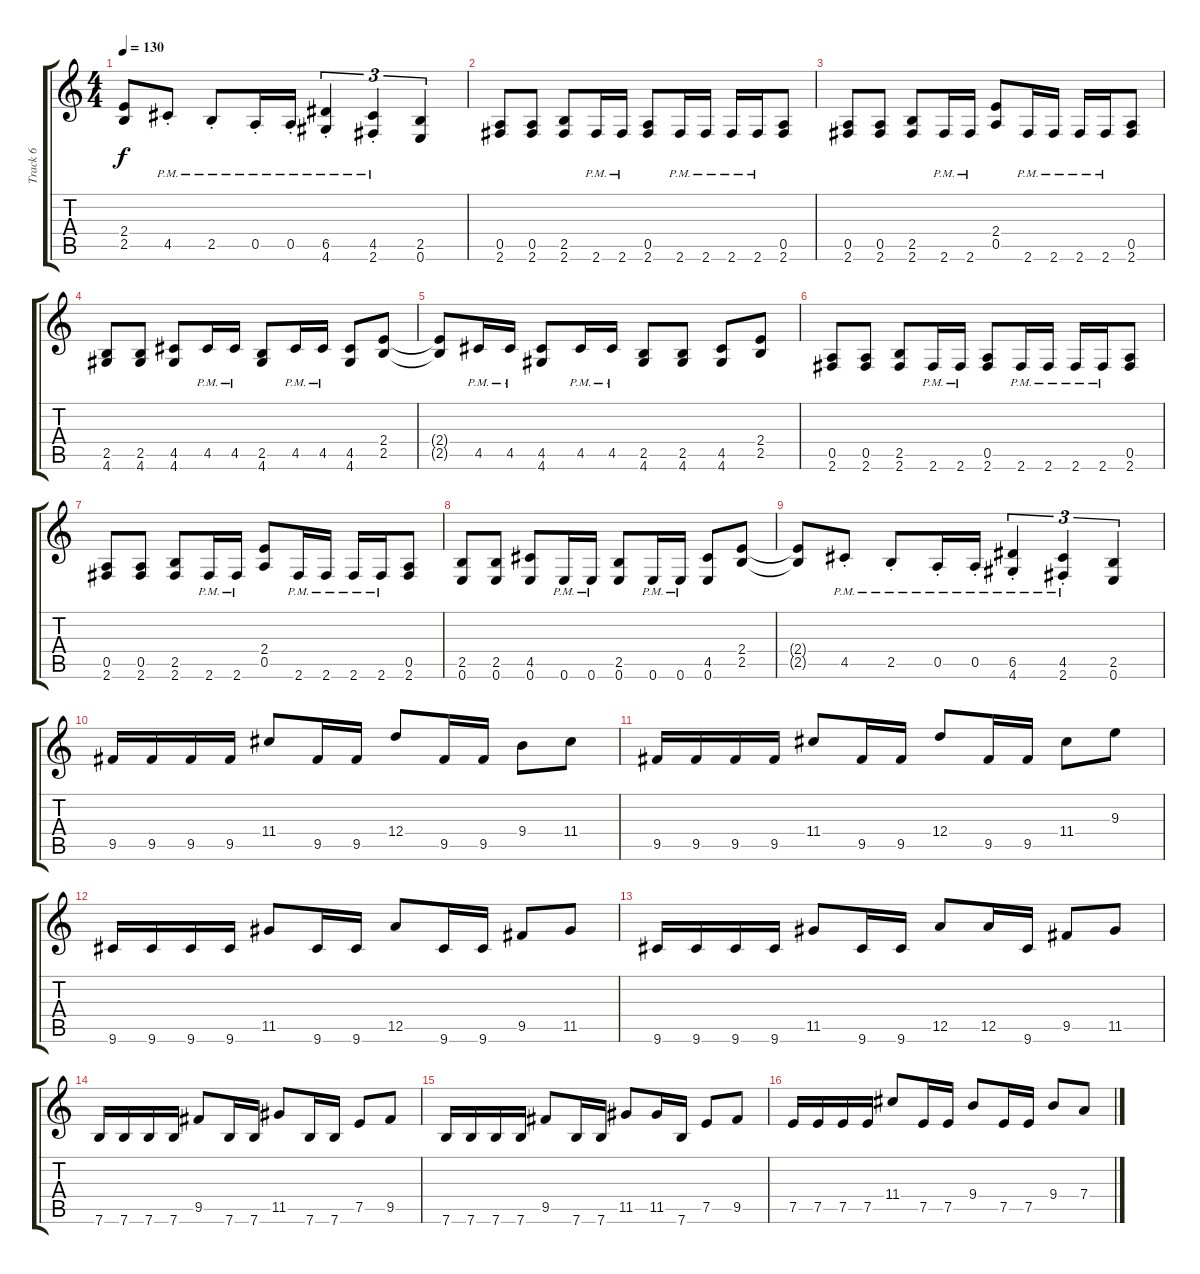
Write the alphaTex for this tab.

\track ("Track 6" "Track 6") {instrument distortionguitar}
\staff {score tabs}
\tuning (E4 B3 G3 D3 A2 E2) {hide}
\ts (4 4)
\tempo 130
\clef g2
\ks c
(2.4{t} 2.5{t}).8{dy f} 4.5{pm st}.8 2.5{pm st}.8 0.5{pm st}.16 0.5{pm st}.16 (6.5{pm st} 4.6{pm st}).4{tu (3 2)} (4.5{pm st} 2.6{pm st}).4{tu (3 2)} (2.5 0.6).4{tu (3 2)} |
(0.5 2.6).8 (0.5 2.6).8 (2.5 2.6).8 2.6{pm}.16 2.6{pm}.16 (0.5 2.6).8 2.6{pm}.16 2.6{pm}.16 2.6{pm}.16 2.6{pm}.16 (0.5 2.6).8 |
(0.5 2.6).8 (0.5 2.6).8 (2.5 2.6).8 2.6{pm}.16 2.6{pm}.16 (2.4 0.5).8 2.6{pm}.16 2.6{pm}.16 2.6{pm}.16 2.6{pm}.16 (0.5 2.6).8 |
(2.5 4.6).8 (2.5 4.6).8 (4.5 4.6).8 4.5{pm}.16 4.5{pm}.16 (2.5 4.6).8 4.5{pm}.16 4.5{pm}.16 (4.5 4.6).8 (2.4 2.5).8 |
(2.4{t} 2.5{t}).8 4.5{pm}.16 4.5{pm}.16 (4.5 4.6).8 4.5{pm}.16 4.5{pm}.16 (2.5 4.6).8 (2.5 4.6).8 (4.5 4.6).8 (2.4 2.5).8 |
(0.5 2.6).8 (0.5 2.6).8 (2.5 2.6).8 2.6{pm}.16 2.6{pm}.16 (0.5 2.6).8 2.6{pm}.16 2.6{pm}.16 2.6{pm}.16 2.6{pm}.16 (0.5 2.6).8 |
(0.5 2.6).8 (0.5 2.6).8 (2.5 2.6).8 2.6{pm}.16 2.6{pm}.16 (2.4 0.5).8 2.6{pm}.16 2.6{pm}.16 2.6{pm}.16 2.6{pm}.16 (0.5 2.6).8 |
(2.5 0.6).8 (2.5 0.6).8 (4.5 0.6).8 0.6{pm}.16 0.6{pm}.16 (2.5 0.6).8 0.6{pm}.16 0.6{pm}.16 (4.5 0.6).8 (2.4 2.5).8 |
(2.4{t} 2.5{t}).8 4.5{pm st}.8 2.5{pm st}.8 0.5{pm st}.16 0.5{pm st}.16 (6.5{pm st} 4.6{pm st}).4{tu (3 2)} (4.5{pm st} 2.6{pm st}).4{tu (3 2)} (2.5 0.6).4{tu (3 2)} |
9.5.16 9.5.16 9.5.16 9.5.16 11.4.8 9.5.16 9.5.16 12.4.8 9.5.16 9.5.16 9.4.8 11.4.8 |
9.5.16 9.5.16 9.5.16 9.5.16 11.4.8 9.5.16 9.5.16 12.4.8 9.5.16 9.5.16 11.4.8 9.3.8 |
9.6.16 9.6.16 9.6.16 9.6.16 11.5.8 9.6.16 9.6.16 12.5.8 9.6.16 9.6.16 9.5.8 11.5.8 |
9.6.16 9.6.16 9.6.16 9.6.16 11.5.8 9.6.16 9.6.16 12.5.8 12.5.16 9.6.16 9.5.8 11.5.8 |
7.6.16 7.6.16 7.6.16 7.6.16 9.5.8 7.6.16 7.6.16 11.5.8 7.6.16 7.6.16 7.5.8 9.5.8 |
7.6.16 7.6.16 7.6.16 7.6.16 9.5.8 7.6.16 7.6.16 11.5.8 11.5.16 7.6.16 7.5.8 9.5.8 |
7.5.16 7.5.16 7.5.16 7.5.16 11.4.8 7.5.16 7.5.16 9.4.8 7.5.16 7.5.16 9.4.8 7.4.8
